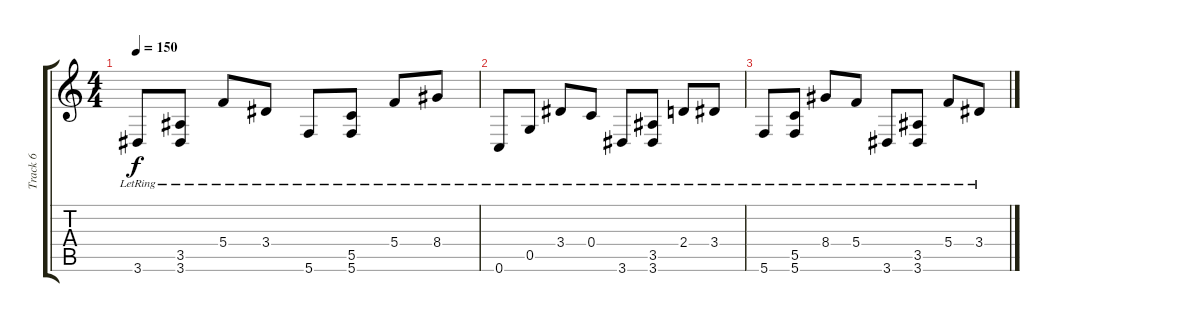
\track ("Track 6" "Track 6") {instrument acousticguitarnylon}
\staff {score tabs}
\tuning (D4 A3 F3 C3 G2 C2) {hide}
\ts (4 4)
\tempo 150
\clef g2
\ks c
3.6{lr}.8{dy f} (3.5{lr} 3.6{lr}).8 5.4{lr}.8 3.4{lr}.8 5.6{lr}.8 (5.5{lr} 5.6).8 5.4{lr}.8 8.4{lr}.8 |
0.6{lr}.8 0.5{lr}.8 3.4{lr}.8 0.4{lr}.8 3.6{lr}.8 (3.5{lr} 3.6{lr}).8 2.4{lr}.8 3.4{lr}.8 |
5.6{lr}.8 (5.5{lr} 5.6{lr}).8 8.4{lr}.8 5.4{lr}.8 3.6{lr}.8 (3.5{lr} 3.6).8 5.4{lr}.8 3.4{lr}.8
